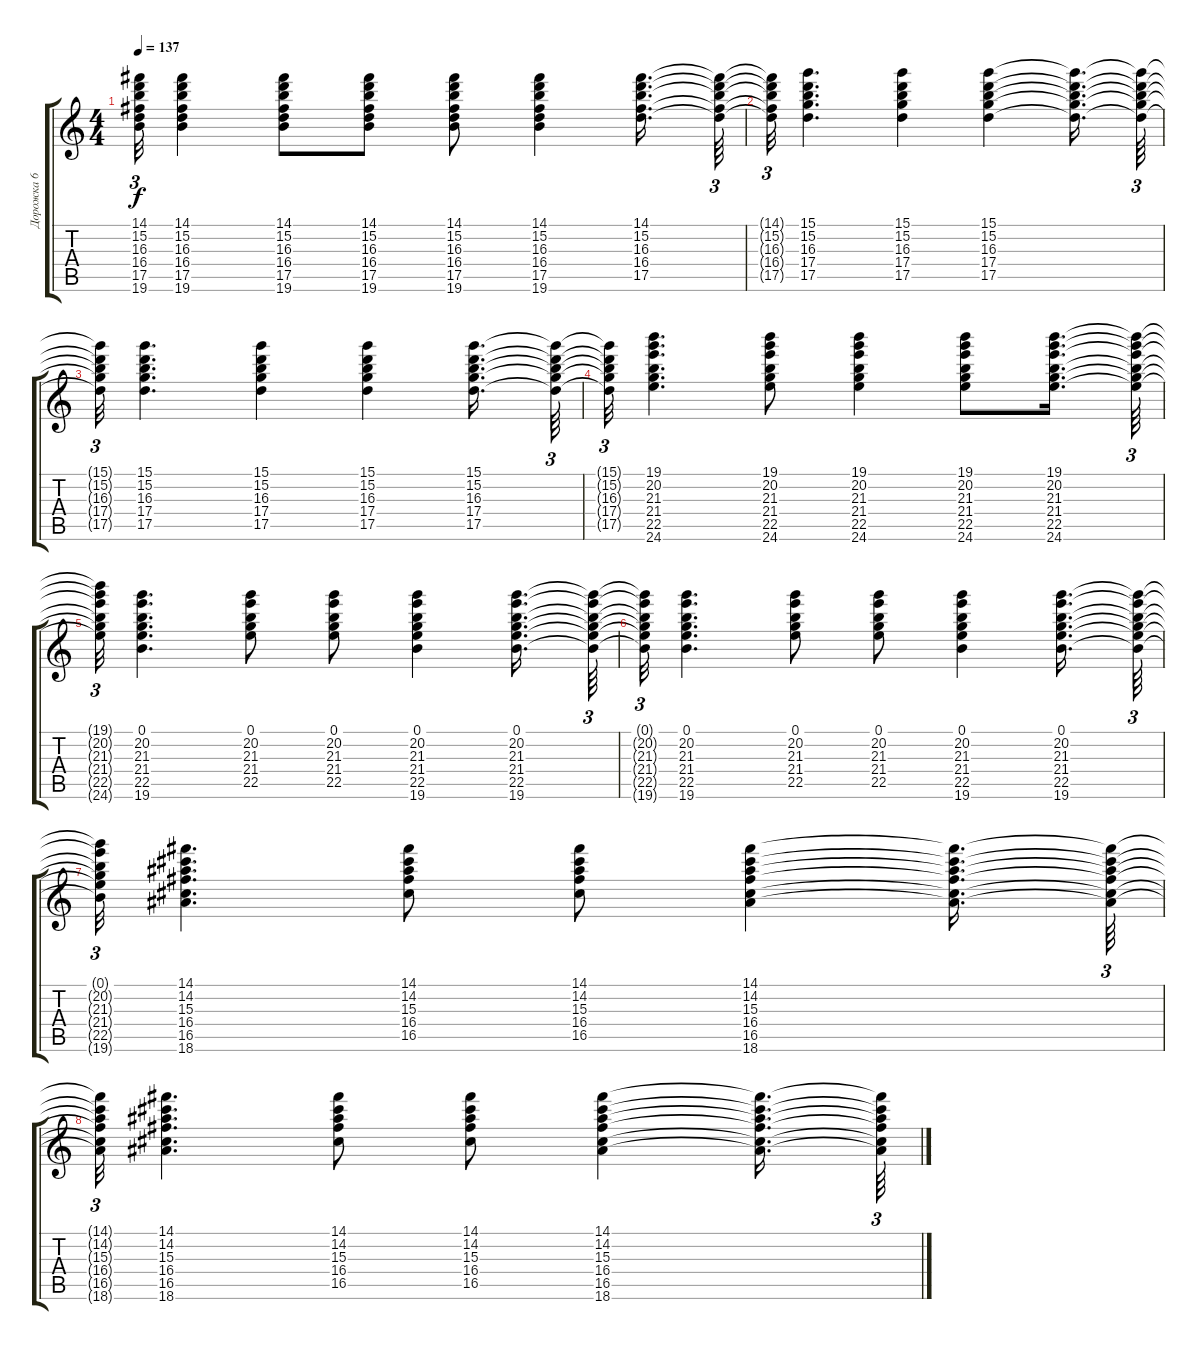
\track ("Дорожка 6" "Дорожка 6") {instrument electricguitarclean}
\staff {score tabs}
\tuning (E4 B3 G3 D3 A2 E2) {hide}
\ts (4 4)
\tempo 137
\clef g2
\ks c
(14.1{t} 15.2{t} 16.3{t} 16.4{t} 17.5{t} 19.6{t}).32{tu (3 2) dy f} (14.1 15.2 16.3 16.4 17.5 19.6).4 (14.1 15.2 16.3 16.4 17.5 19.6).8 (14.1 15.2 16.3 16.4 17.5 19.6).8 (14.1 15.2 16.3 16.4 17.5 19.6).8 (14.1 15.2 16.3 16.4 17.5 19.6).4 (14.1 15.2 16.3 16.4 17.5).16{d} (14.1{t} 15.2{t} 16.3{t} 16.4{t} 17.5{t}).64{tu (3 2)} |
(14.1{t} 15.2{t} 16.3{t} 16.4{t} 17.5{t}).32{tu (3 2)} (15.1 15.2 16.3 17.4 17.5).4{d} (15.1 15.2 16.3 17.4 17.5).4 (15.1 15.2 16.3 17.4 17.5).4 (15.1{t} 15.2{t} 16.3{t} 17.4{t} 17.5{t}).16{d} (15.1{t} 15.2{t} 16.3{t} 17.4{t} 17.5{t}).64{tu (3 2)} |
(15.1{t} 15.2{t} 16.3{t} 17.4{t} 17.5{t}).32{tu (3 2)} (15.1 15.2 16.3 17.4 17.5).4{d} (15.1 15.2 16.3 17.4 17.5).4 (15.1 15.2 16.3 17.4 17.5).4 (15.1 15.2 16.3 17.4 17.5).16{d} (15.1{t} 15.2{t} 16.3{t} 17.4{t} 17.5{t}).64{tu (3 2)} |
(15.1{t} 15.2{t} 16.3{t} 17.4{t} 17.5{t}).32{tu (3 2)} (19.1 20.2 21.3 21.4 22.5 24.6).4{d} (19.1 20.2 21.3 21.4 22.5 24.6).8 (19.1 20.2 21.3 21.4 22.5 24.6).4 (19.1 20.2 21.3 21.4 22.5 24.6).8 (19.1 20.2 21.3 21.4 22.5 24.6).16{d} (19.1{t} 20.2{t} 21.3{t} 21.4{t} 22.5{t} 24.6{t}).64{tu (3 2)} |
(19.1{t} 20.2{t} 21.3{t} 21.4{t} 22.5{t} 24.6{t}).32{tu (3 2)} (0.1 20.2 21.3 21.4 22.5 19.6).4{d} (0.1 20.2 21.3 21.4 22.5).8 (0.1 20.2 21.3 21.4 22.5).8 (0.1 20.2 21.3 21.4 22.5 19.6).4 (0.1 20.2 21.3 21.4 22.5 19.6).16{d} (0.1{t} 20.2{t} 21.3{t} 21.4{t} 22.5{t} 19.6{t}).64{tu (3 2)} |
(0.1{t} 20.2{t} 21.3{t} 21.4{t} 22.5{t} 19.6{t}).32{tu (3 2)} (0.1 20.2 21.3 21.4 22.5 19.6).4{d} (0.1 20.2 21.3 21.4 22.5).8 (0.1 20.2 21.3 21.4 22.5).8 (0.1 20.2 21.3 21.4 22.5 19.6).4 (0.1 20.2 21.3 21.4 22.5 19.6).16{d} (0.1{t} 20.2{t} 21.3{t} 21.4{t} 22.5{t} 19.6{t}).64{tu (3 2)} |
(0.1{t} 20.2{t} 21.3{t} 21.4{t} 22.5{t} 19.6{t}).32{tu (3 2)} (14.1 14.2 15.3 16.4 16.5 18.6).4{d} (14.1 14.2 15.3 16.4 16.5).8 (14.1 14.2 15.3 16.4 16.5).8 (14.1 14.2 15.3 16.4 16.5 18.6).4 (14.1{t} 14.2{t} 15.3{t} 16.4{t} 16.5{t} 18.6{t}).16{d} (14.1{t} 14.2{t} 15.3{t} 16.4{t} 16.5{t} 18.6{t}).64{tu (3 2)} |
(14.1{t} 14.2{t} 15.3{t} 16.4{t} 16.5{t} 18.6{t}).32{tu (3 2)} (14.1 14.2 15.3 16.4 16.5 18.6).4{d} (14.1 14.2 15.3 16.4 16.5).8 (14.1 14.2 15.3 16.4 16.5).8 (14.1 14.2 15.3 16.4 16.5 18.6).4 (14.1{t} 14.2{t} 15.3{t} 16.4{t} 16.5{t} 18.6{t}).16{d} (14.1{t} 14.2{t} 15.3{t} 16.4{t} 16.5{t} 18.6{t}).64{tu (3 2)}
